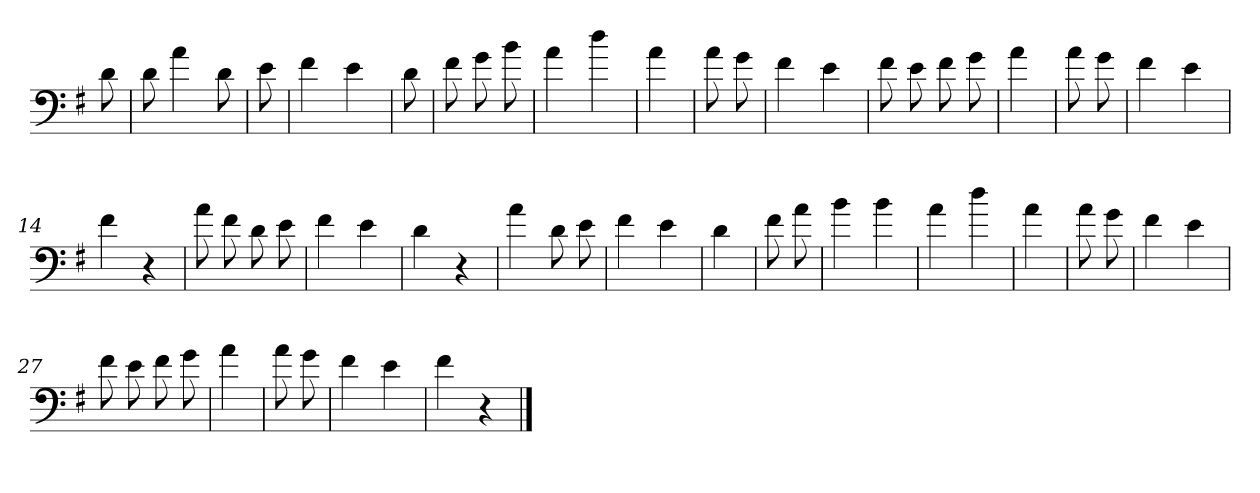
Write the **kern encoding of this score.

**kern
*part1
*staff1
*clefF4
*k[f#]
=
8d
=1
8d
4a
8d
=2y
8e
=3
4f#
4e
=4
8d
=5
8f#
8g
8b
=6
4a
4dd
=7
4a
=8
8a
8g
=9
4f#
4e
=10
8f#
8e
8f#
8g
=11
4a
=12
8a
8g
=13
4f#
4e
=14
4f#
4r
=15
8a
8f#
8d
8e
=16
4f#
4e
=17
4d
4r
=18
4a
8d
8e
=19
4f#
4e
=20
4d
=21
8f#
8a
=22
4b
4b
=23
4a
4dd
=24
4a
=25
8a
8g
=26
4f#
4e
=27
8f#
8e
8f#
8g
=28
4a
=29
8a
8g
=30
4f#
4e
=31
4f#
4r
==
*-
